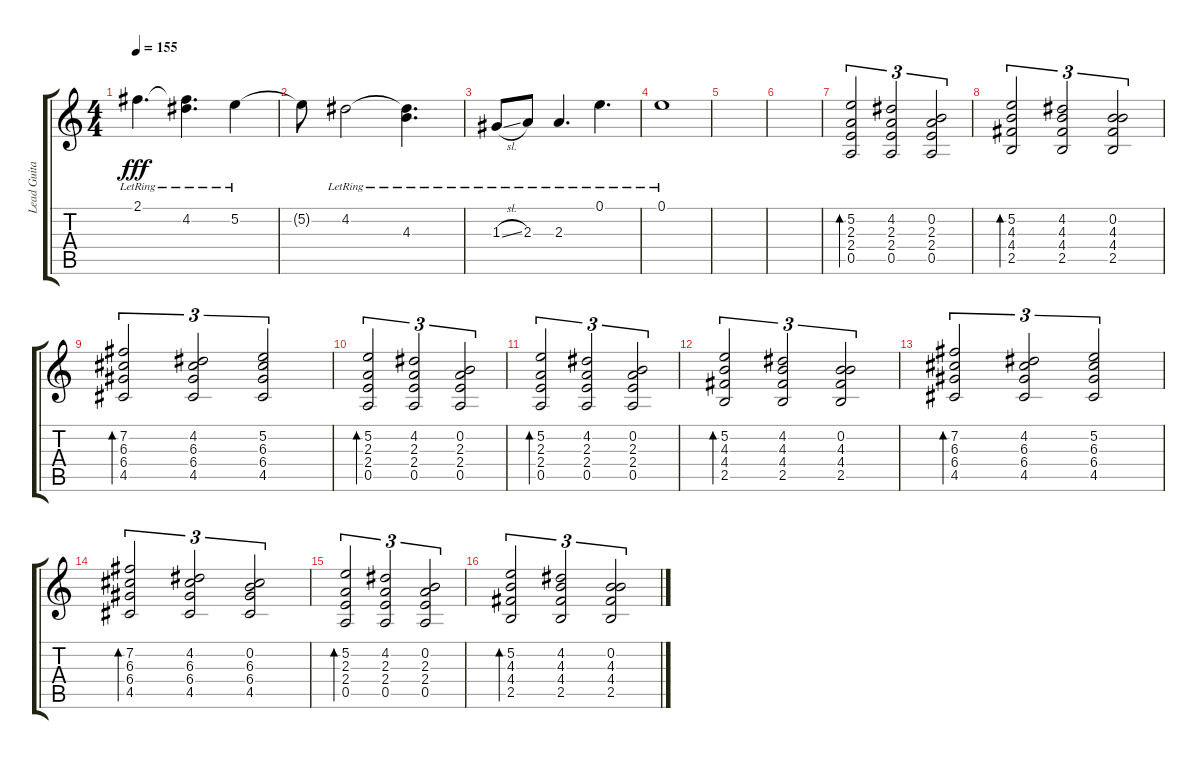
\track ("Lead Guitar(2nd)" "Lead Guita") {instrument electricguitarclean}
\staff {score tabs}
\tuning (E4 B3 G3 D3 A2 E2) {hide}
\ts (4 4)
\tempo 155
\clef g2
\ks c
2.1{lr}.4{d dy fff} (2.1{t} 4.2{lr}).4{d} 5.2{lr}.4 |
5.2{t}.8 4.2{lr}.2 (4.2{t} 4.3{lr}).4{d} |
1.3{sl lr}.8 2.3{lr}.8 2.3{lr}.4{d} 0.1{lr}.4{d} |
0.1{lr}.1 |
|
|
(5.2 2.3 2.4 0.5).2{tu (3 2) bd 120} (4.2 2.3 2.4 0.5).2{tu (3 2)} (0.2 2.3 2.4 0.5).2{tu (3 2)} |
(5.2 4.3 4.4 2.5).2{tu (3 2) bd 120} (4.2 4.3 4.4 2.5).2{tu (3 2)} (0.2 4.3 4.4 2.5).2{tu (3 2)} |
(7.2 6.3 6.4 4.5).2{tu (3 2) bd 120} (4.2 6.3 6.4 4.5).2{tu (3 2)} (5.2 6.3 6.4 4.5).2{tu (3 2)} |
(5.2 2.3 2.4 0.5).2{tu (3 2) bd 120} (4.2 2.3 2.4 0.5).2{tu (3 2)} (0.2 2.3 2.4 0.5).2{tu (3 2)} |
(5.2 2.3 2.4 0.5).2{tu (3 2) bd 120} (4.2 2.3 2.4 0.5).2{tu (3 2)} (0.2 2.3 2.4 0.5).2{tu (3 2)} |
(5.2 4.3 4.4 2.5).2{tu (3 2) bd 120} (4.2 4.3 4.4 2.5).2{tu (3 2)} (0.2 4.3 4.4 2.5).2{tu (3 2)} |
(7.2 6.3 6.4 4.5).2{tu (3 2) bd 120} (4.2 6.3 6.4 4.5).2{tu (3 2)} (5.2 6.3 6.4 4.5).2{tu (3 2)} |
(7.2 6.3 6.4 4.5).2{tu (3 2) bd 120} (4.2 6.3 6.4 4.5).2{tu (3 2)} (0.2 6.3 6.4 4.5).2{tu (3 2)} |
(5.2 2.3 2.4 0.5).2{tu (3 2) bd 120} (4.2 2.3 2.4 0.5).2{tu (3 2)} (0.2 2.3 2.4 0.5).2{tu (3 2)} |
(5.2 4.3 4.4 2.5).2{tu (3 2) bd 120} (4.2 4.3 4.4 2.5).2{tu (3 2)} (0.2 4.3 4.4 2.5).2{tu (3 2)}
